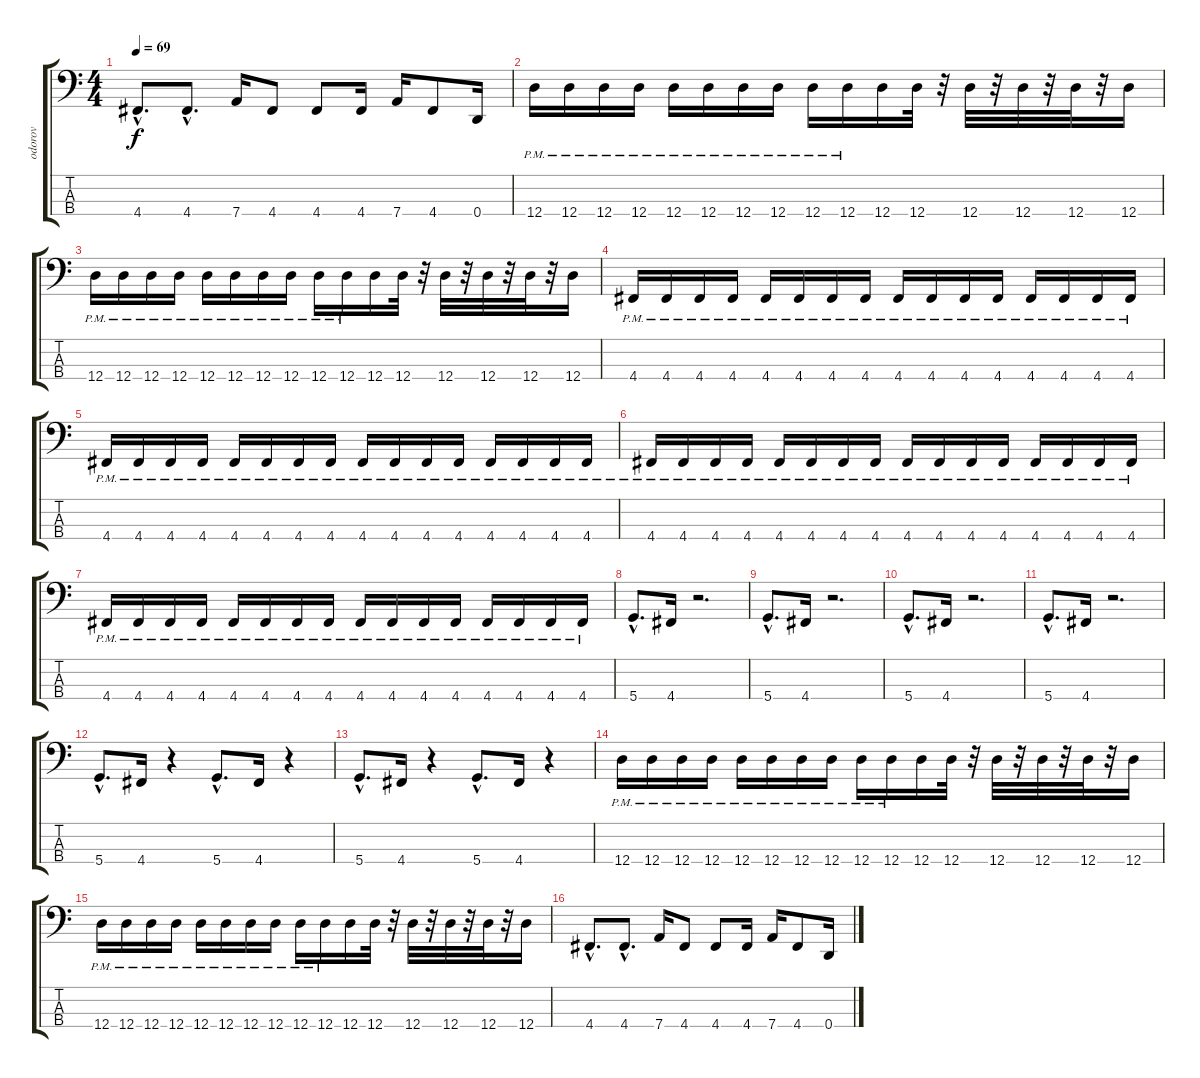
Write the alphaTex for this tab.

\track ("odorov - Bass" "odorov") {instrument overdrivenguitar}
\staff {score tabs}
\tuning (G2 D2 A1 D1) {hide}
\ts (4 4)
\tempo 69
\clef f4
\ks c
4.4{hac}.8{d dy f} 4.4{hac}.8{d} 7.4.16 4.4.8 4.4.8 4.4.16 7.4.16 4.4.8 0.4.16 |
12.4{pm}.16{volume 16} 12.4{pm}.16 12.4{pm}.16 12.4{pm}.16 12.4{pm}.16 12.4{pm}.16 12.4{pm}.16 12.4{pm}.16 12.4{pm}.16 12.4{pm}.16 12.4.16{volume 12} 12.4.32{volume 16} r.32 12.4.32 r.32 12.4.32 r.32 12.4.32 r.32 12.4.16 |
12.4{pm}.16{volume 16} 12.4{pm}.16 12.4{pm}.16 12.4{pm}.16 12.4{pm}.16 12.4{pm}.16 12.4{pm}.16 12.4{pm}.16 12.4{pm}.16 12.4{pm}.16 12.4.16{volume 12} 12.4.32{volume 16} r.32 12.4.32 r.32 12.4.32 r.32 12.4.32 r.32 12.4.16 |
4.4{pm}.16{volume 12} 4.4{pm}.16 4.4{pm}.16 4.4{pm}.16 4.4{pm}.16 4.4{pm}.16 4.4{pm}.16 4.4{pm}.16 4.4{pm}.16 4.4{pm}.16 4.4{pm}.16 4.4{pm}.16 4.4{pm}.16 4.4{pm}.16 4.4{pm}.16 4.4{pm}.16 |
4.4{pm}.16{volume 12} 4.4{pm}.16 4.4{pm}.16 4.4{pm}.16 4.4{pm}.16 4.4{pm}.16 4.4{pm}.16 4.4{pm}.16 4.4{pm}.16 4.4{pm}.16 4.4{pm}.16 4.4{pm}.16 4.4{pm}.16 4.4{pm}.16 4.4{pm}.16 4.4{pm}.16 |
4.4{pm}.16{volume 12} 4.4{pm}.16 4.4{pm}.16 4.4{pm}.16 4.4{pm}.16 4.4{pm}.16 4.4{pm}.16 4.4{pm}.16 4.4{pm}.16 4.4{pm}.16 4.4{pm}.16 4.4{pm}.16 4.4{pm}.16 4.4{pm}.16 4.4{pm}.16 4.4{pm}.16 |
4.4{pm}.16{volume 12} 4.4{pm}.16 4.4{pm}.16 4.4{pm}.16 4.4{pm}.16 4.4{pm}.16 4.4{pm}.16 4.4{pm}.16 4.4{pm}.16 4.4{pm}.16 4.4{pm}.16 4.4{pm}.16 4.4{pm}.16 4.4{pm}.16 4.4{pm}.16 4.4{pm}.16 |
5.4{hac}.8{d} 4.4.16 r.2{d} |
5.4{hac}.8{d} 4.4.16 r.2{d} |
5.4{hac}.8{d} 4.4.16 r.2{d} |
5.4{hac}.8{d} 4.4.16 r.2{d} |
5.4{hac}.8{d} 4.4.16 r.4 5.4{hac}.8{d} 4.4.16 r.4 |
5.4{hac}.8{d} 4.4.16 r.4 5.4{hac}.8{d} 4.4.16 r.4 |
12.4{pm}.16{volume 16} 12.4{pm}.16 12.4{pm}.16 12.4{pm}.16 12.4{pm}.16 12.4{pm}.16 12.4{pm}.16 12.4{pm}.16 12.4{pm}.16 12.4{pm}.16 12.4.16{volume 12} 12.4.32{volume 16} r.32 12.4.32 r.32 12.4.32 r.32 12.4.32 r.32 12.4.16 |
12.4{pm}.16{volume 16} 12.4{pm}.16 12.4{pm}.16 12.4{pm}.16 12.4{pm}.16 12.4{pm}.16 12.4{pm}.16 12.4{pm}.16 12.4{pm}.16 12.4{pm}.16 12.4.16{volume 12} 12.4.32{volume 16} r.32 12.4.32 r.32 12.4.32 r.32 12.4.32 r.32 12.4.16 |
4.4{hac}.8{d volume 10} 4.4{hac}.8{d} 7.4.16 4.4.8 4.4.8 4.4.16 7.4.16 4.4.8 0.4.16
